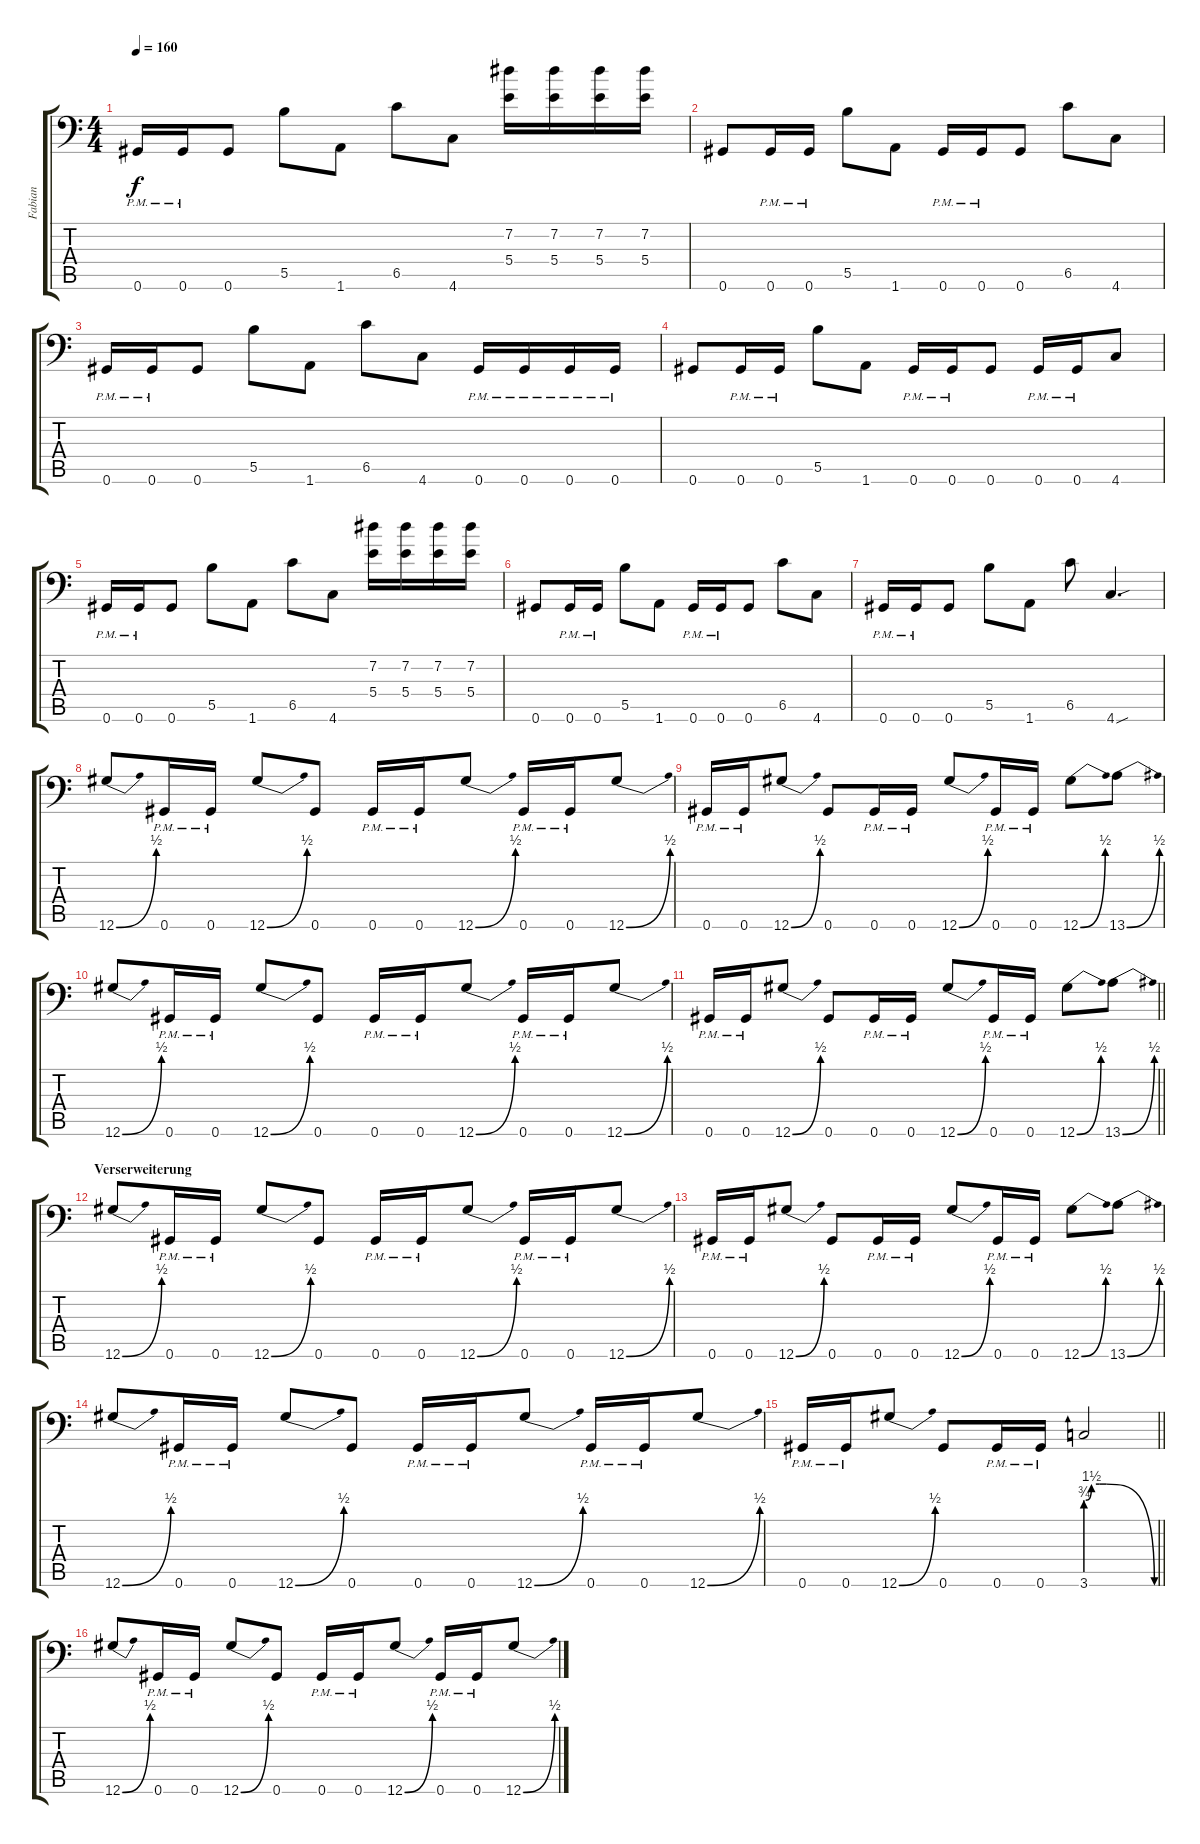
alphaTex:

\track ("Fabian" "Fabian") {instrument overdrivenguitar}
\staff {score tabs}
\tuning (Db4 Ab3 E3 B2 Gb2 Ab1) {hide}
\ts (4 4)
\tempo 160
\clef f4
\ks c
0.6{pm}.16{dy f} 0.6{pm}.16 0.6.8 5.5.8 1.6.8 6.5.8 4.6.8 (7.2 5.4).16 (7.2 5.4).16 (7.2 5.4).16 (7.2 5.4).16 |
0.6.8 0.6{pm}.16 0.6{pm}.16 5.5.8 1.6.8 0.6{pm}.16 0.6{pm}.16 0.6.8 6.5.8 4.6.8 |
0.6{pm}.16 0.6{pm}.16 0.6.8 5.5.8 1.6.8 6.5.8 4.6.8 0.6{pm}.16 0.6{pm}.16 0.6{pm}.16 0.6{pm}.16 |
0.6.8 0.6{pm}.16 0.6{pm}.16 5.5.8 1.6.8 0.6{pm}.16 0.6{pm}.16 0.6.8 0.6{pm}.16 0.6{pm}.16 4.6.8 |
0.6{pm}.16 0.6{pm}.16 0.6.8 5.5.8 1.6.8 6.5.8 4.6.8 (7.2 5.4).16 (7.2 5.4).16 (7.2 5.4).16 (7.2 5.4).16 |
0.6.8 0.6{pm}.16 0.6{pm}.16 5.5.8 1.6.8 0.6{pm}.16 0.6{pm}.16 0.6.8 6.5.8 4.6.8 |
0.6{pm}.16 0.6{pm}.16 0.6.8 5.5.8 1.6.8 6.5.8 4.6{sou}.4{d} |
12.6{be (bend 0 0 60 2)}.8 0.6{pm}.16 0.6{pm}.16 12.6{be (bend 0 0 60 2)}.8 0.6.8 0.6{pm}.16 0.6{pm}.16 12.6{be (bend 0 0 60 2)}.8 0.6{pm}.16 0.6{pm}.16 12.6{be (bend 0 0 60 2)}.8 |
0.6{pm}.16 0.6{pm}.16 12.6{be (bend 0 0 60 2)}.8 0.6.8 0.6{pm}.16 0.6{pm}.16 12.6{be (bend 0 0 60 2)}.8 0.6{pm}.16 0.6{pm}.16 12.6{be (bend 0 0 60 2)}.8 13.6{be (bend 0 0 60 2)}.8 |
12.6{be (bend 0 0 60 2)}.8 0.6{pm}.16 0.6{pm}.16 12.6{be (bend 0 0 60 2)}.8 0.6.8 0.6{pm}.16 0.6{pm}.16 12.6{be (bend 0 0 60 2)}.8 0.6{pm}.16 0.6{pm}.16 12.6{be (bend 0 0 60 2)}.8 |
\barLineRight lightlight
0.6{pm}.16 0.6{pm}.16 12.6{be (bend 0 0 60 2)}.8 0.6.8 0.6{pm}.16 0.6{pm}.16 12.6{be (bend 0 0 60 2)}.8 0.6{pm}.16 0.6{pm}.16 12.6{be (bend 0 0 60 2)}.8 13.6{be (bend 0 0 60 2)}.8 |
\section ("" "Verserweiterung")
12.6{be (bend 0 0 60 2)}.8 0.6{pm}.16 0.6{pm}.16 12.6{be (bend 0 0 60 2)}.8 0.6.8 0.6{pm}.16 0.6{pm}.16 12.6{be (bend 0 0 60 2)}.8 0.6{pm}.16 0.6{pm}.16 12.6{be (bend 0 0 60 2)}.8 |
0.6{pm}.16 0.6{pm}.16 12.6{be (bend 0 0 60 2)}.8 0.6.8 0.6{pm}.16 0.6{pm}.16 12.6{be (bend 0 0 60 2)}.8 0.6{pm}.16 0.6{pm}.16 12.6{be (bend 0 0 60 2)}.8 13.6{be (bend 0 0 60 2)}.8 |
12.6{be (bend 0 0 60 2)}.8 0.6{pm}.16 0.6{pm}.16 12.6{be (bend 0 0 60 2)}.8 0.6.8 0.6{pm}.16 0.6{pm}.16 12.6{be (bend 0 0 60 2)}.8 0.6{pm}.16 0.6{pm}.16 12.6{be (bend 0 0 60 2)}.8 |
\barLineRight lightlight
0.6{pm}.16 0.6{pm}.16 12.6{be (bend 0 0 60 2)}.8 0.6.8 0.6{pm}.16 0.6{pm}.16 3.6{be (custom 0 3 5 6 12 6 18 6 60 0)}.2 |
12.6{be (bend 0 0 60 2)}.8 0.6{pm}.16 0.6{pm}.16 12.6{be (bend 0 0 60 2)}.8 0.6.8 0.6{pm}.16 0.6{pm}.16 12.6{be (bend 0 0 60 2)}.8 0.6{pm}.16 0.6{pm}.16 12.6{be (bend 0 0 60 2)}.8
